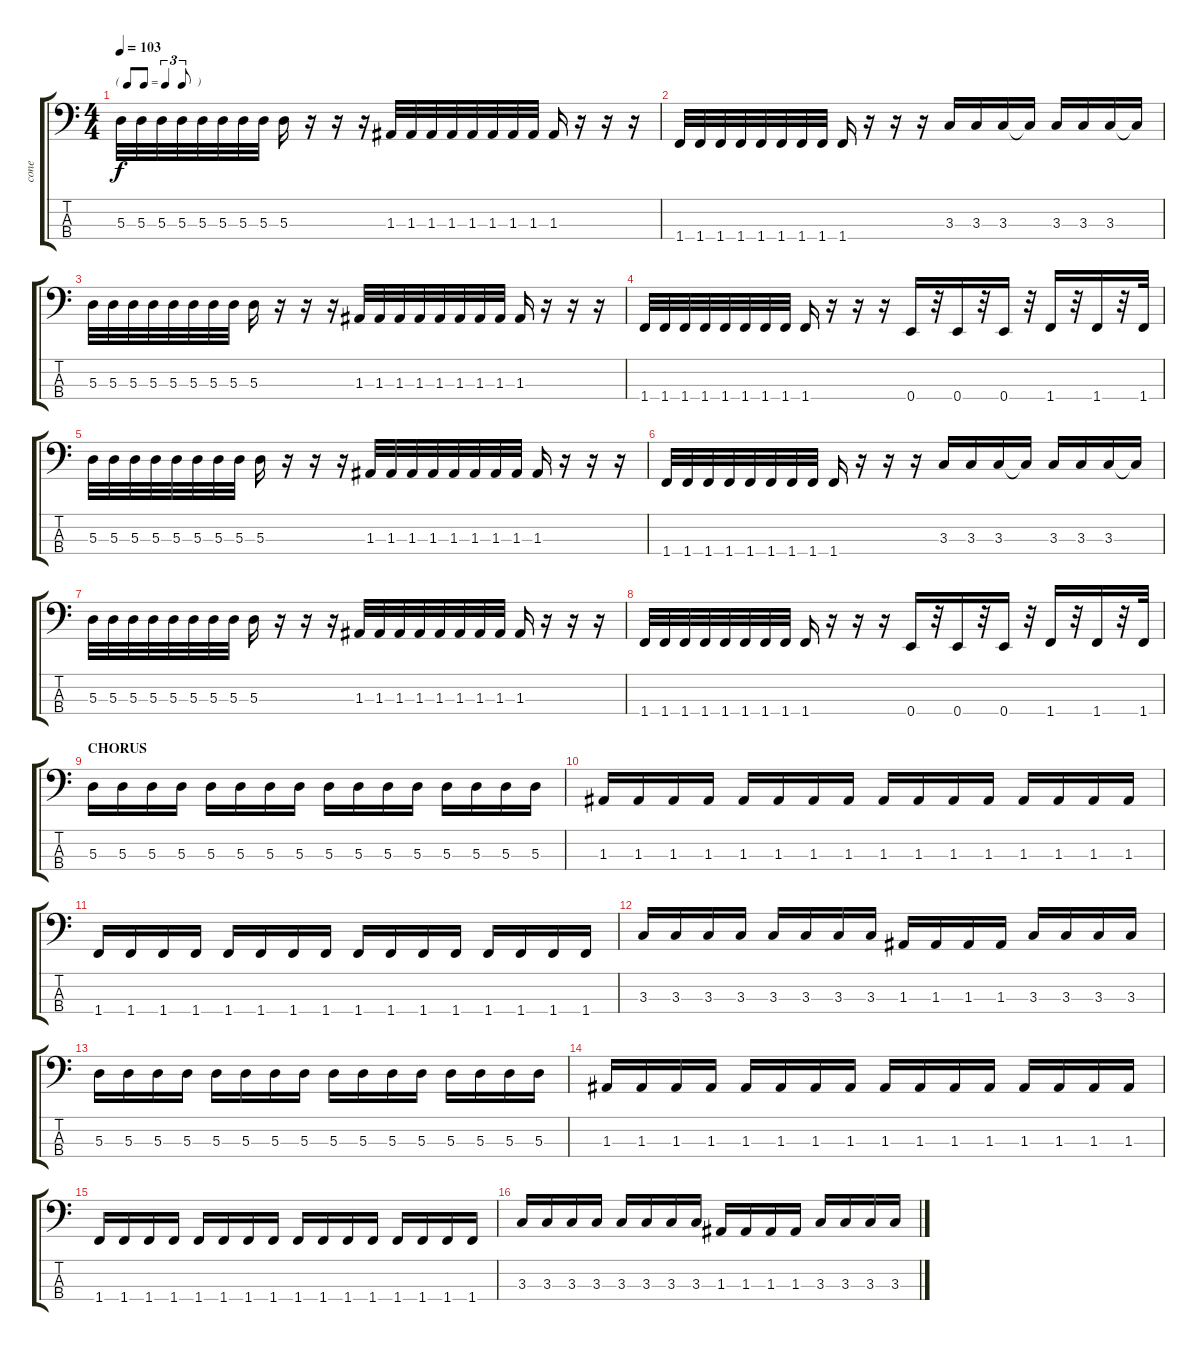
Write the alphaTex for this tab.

\track ("cone" "cone") {instrument electricbasspick}
\staff {score tabs}
\tuning (G2 D2 A1 E1) {hide}
\ts (4 4)
\tf triplet8th
\tempo 103
\clef f4
\ks c
5.3.32{dy f} 5.3.32 5.3.32 5.3.32 5.3.32 5.3.32 5.3.32 5.3.32 5.3.16 r.16 r.16 r.16 1.3.32 1.3.32 1.3.32 1.3.32 1.3.32 1.3.32 1.3.32 1.3.32 1.3.16 r.16 r.16 r.16 |
1.4.32 1.4.32 1.4.32 1.4.32 1.4.32 1.4.32 1.4.32 1.4.32 1.4.16 r.16 r.16 r.16 3.3.16 3.3.16 3.3.16 3.3{t}.16 3.3.16 3.3.16 3.3.16 3.3{t}.16 |
5.3.32 5.3.32 5.3.32 5.3.32 5.3.32 5.3.32 5.3.32 5.3.32 5.3.16 r.16 r.16 r.16 1.3.32 1.3.32 1.3.32 1.3.32 1.3.32 1.3.32 1.3.32 1.3.32 1.3.16 r.16 r.16 r.16 |
1.4.32 1.4.32 1.4.32 1.4.32 1.4.32 1.4.32 1.4.32 1.4.32 1.4.16 r.16 r.16 r.16 0.4.16 r.32 0.4.16 r.32 0.4.16 r.32 1.4.16 r.32 1.4.16 r.32 1.4.32 |
5.3.32 5.3.32 5.3.32 5.3.32 5.3.32 5.3.32 5.3.32 5.3.32 5.3.16 r.16 r.16 r.16 1.3.32 1.3.32 1.3.32 1.3.32 1.3.32 1.3.32 1.3.32 1.3.32 1.3.16 r.16 r.16 r.16 |
1.4.32 1.4.32 1.4.32 1.4.32 1.4.32 1.4.32 1.4.32 1.4.32 1.4.16 r.16 r.16 r.16 3.3.16 3.3.16 3.3.16 3.3{t}.16 3.3.16 3.3.16 3.3.16 3.3{t}.16 |
5.3.32 5.3.32 5.3.32 5.3.32 5.3.32 5.3.32 5.3.32 5.3.32 5.3.16 r.16 r.16 r.16 1.3.32 1.3.32 1.3.32 1.3.32 1.3.32 1.3.32 1.3.32 1.3.32 1.3.16 r.16 r.16 r.16 |
1.4.32 1.4.32 1.4.32 1.4.32 1.4.32 1.4.32 1.4.32 1.4.32 1.4.16 r.16 r.16 r.16 0.4.16 r.32 0.4.16 r.32 0.4.16 r.32 1.4.16 r.32 1.4.16 r.32 1.4.32 |
\section ("" "CHORUS")
5.3.16 5.3.16 5.3.16 5.3.16 5.3.16 5.3.16 5.3.16 5.3.16 5.3.16 5.3.16 5.3.16 5.3.16 5.3.16 5.3.16 5.3.16 5.3.16 |
1.3.16 1.3.16 1.3.16 1.3.16 1.3.16 1.3.16 1.3.16 1.3.16 1.3.16 1.3.16 1.3.16 1.3.16 1.3.16 1.3.16 1.3.16 1.3.16 |
1.4.16 1.4.16 1.4.16 1.4.16 1.4.16 1.4.16 1.4.16 1.4.16 1.4.16 1.4.16 1.4.16 1.4.16 1.4.16 1.4.16 1.4.16 1.4.16 |
3.3.16 3.3.16 3.3.16 3.3.16 3.3.16 3.3.16 3.3.16 3.3.16 1.3.16 1.3.16 1.3.16 1.3.16 3.3.16 3.3.16 3.3.16 3.3.16 |
5.3.16 5.3.16 5.3.16 5.3.16 5.3.16 5.3.16 5.3.16 5.3.16 5.3.16 5.3.16 5.3.16 5.3.16 5.3.16 5.3.16 5.3.16 5.3.16 |
1.3.16 1.3.16 1.3.16 1.3.16 1.3.16 1.3.16 1.3.16 1.3.16 1.3.16 1.3.16 1.3.16 1.3.16 1.3.16 1.3.16 1.3.16 1.3.16 |
1.4.16 1.4.16 1.4.16 1.4.16 1.4.16 1.4.16 1.4.16 1.4.16 1.4.16 1.4.16 1.4.16 1.4.16 1.4.16 1.4.16 1.4.16 1.4.16 |
3.3.16 3.3.16 3.3.16 3.3.16 3.3.16 3.3.16 3.3.16 3.3.16 1.3.16 1.3.16 1.3.16 1.3.16 3.3.16 3.3.16 3.3.16 3.3.16
